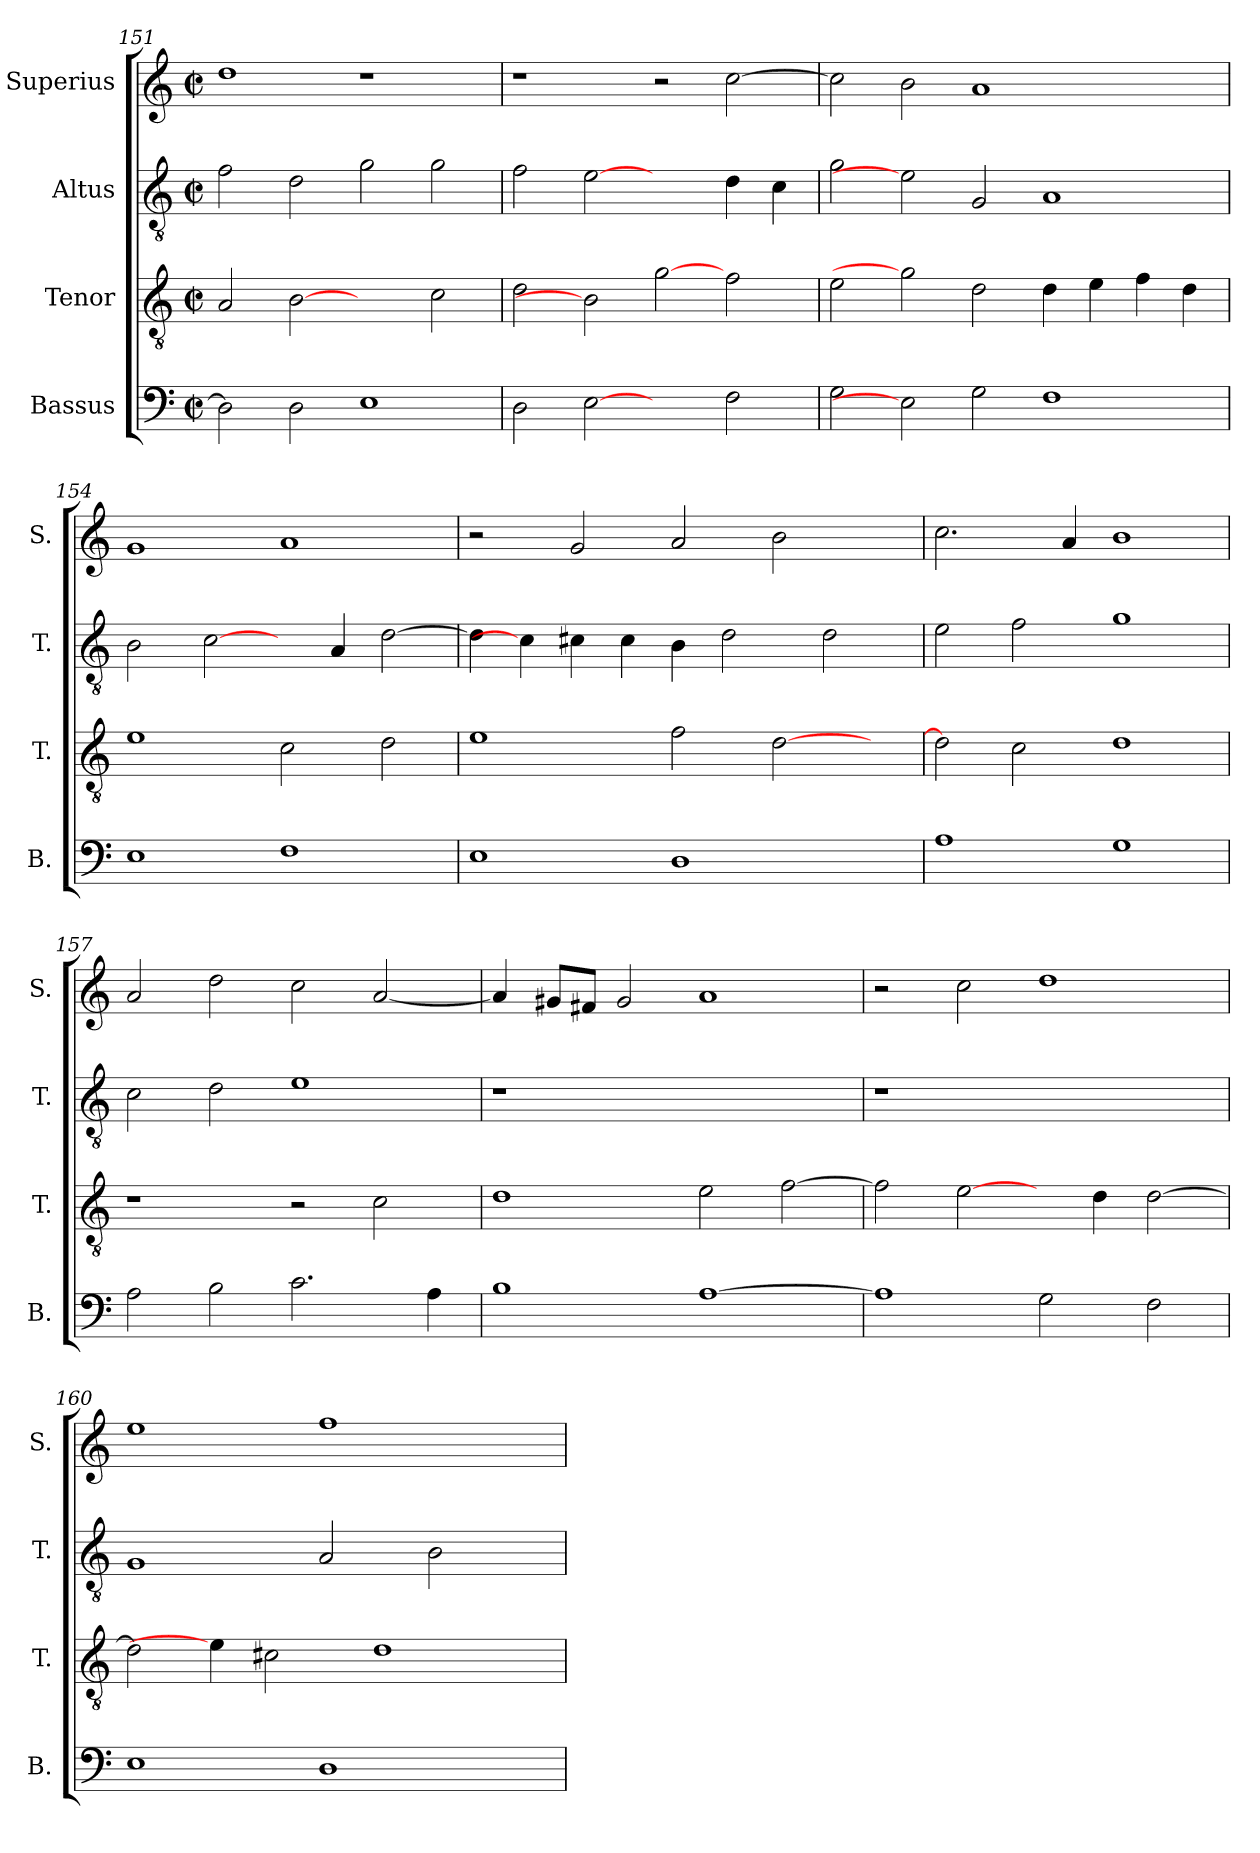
**kern	**kern	**kern	**kern
*part4	*part3	*part2	*part1
*staff4	*staff3	*staff2	*staff1
*I"Bassus	*I"Tenor	*I"Altus	*I"Superius
*I'B.	*I'T.	*I'T.	*I'S.
!!LO:PB:g=z
*clefF4	*clefGv2	*clefGv2	*clefG2
*	*ITrd7c12	*ITrd7c12	*
*k[]	*k[]	*k[]	*k[]
*C:	*C:	*C:	*C:
*M2/2	*M2/2	*M2/2	*M2/2
*met(c|)	*met(c|)	*met(c|)	*met(c|)
=151	=151	=151	=151
2Di\]	2AAi/	2Fi\	1ddi
2Di\	[2BBi	2Di\	.
1Ei	2ryy	2Gi\	1r
.	2Ci\	2Gi\	.
=152	=152	=152	=152
2Di\	2Di\	2Fi\	1r
[2Ei	2BBi]	[2Ei	.
2ryy	[2Gi	2ryy	2r
2Fi\	2Fi\	4Di\	[>2cci\
.	.	4Ci\	.
=153	=153	=153	=153
2Gi\	2Ei\	2Gi\	2cci\]
2Ei]	2Gi]	2Ei]	2bi\
2Gi\	2Di\	2GGi/	1ai
1Fi	4Di\	1AAi	.
.	4Ei\	.	.
.	4Fi\	.	2ryy
.	4Di\	.	.
=154	=154	=154	=154
1Ei	1Ei	2BBi\	1gi
.	.	[2Ci\	.
1Fi	2Ci\	4ryy	1ai
.	.	4AAi/	.
.	2Di\	[>2Di\	.
=155	=155	=155	=155
1Ei	1Ei	4Di\]	2r
.	.	4Ci\]	.
.	.	4C#Xi\	2gi/
.	.	4C#i\	.
1Di	2Fi\	4BBi\	2ai/
.	.	2Di\	.
.	[>2Di\	.	2bi\
.	.	2Di\	.
4ryy	4ryy	.	4ryy
!!LO:LB:g=z
=156	=156	=156	=156
1Ai	2Di\]	2Ei\	2.cci\
.	2Ci\	2Fi\	.
.	.	.	4ai/
1Gi	1Di	1Gi	1bi
=157	=157	=157	=157
2Ai\	1r	2Ci\	2ai/
2Bi\	.	2Di\	2ddi\
2.ci\	2r	1Ei	2cci\
.	2Ci\	.	[<2ai/
4Ai\	.	.	.
=158	=158	=158	=158
!	!	!LO:N:vis=1	!
1Bi	1Di	1r	4ai/]
.	.	.	8g#Xi/L
.	.	.	8f#Xi/J
.	.	.	2g#i/
[>1Ai	2Ei\	1ryy	1ai
.	[>2Fi\	.	.
=159	=159	=159	=159
!	!	!LO:N:vis=1	!
1Ai]	2Fi\]	1r	2r
.	[2Ei\	.	2cci\
2Gi\	4ryy	1ryy	1ddi
.	4Di\	.	.
2Fi\	[>2Di\	.	.
=160	=160	=160	=160
1Ei	2Di\]	1GGi	1eei
.	4Ei\]	.	.
.	2C#Xi\	.	.
1Di	.	2AAi/	1ffi
.	1Di	.	.
.	.	2BBi\	.
4ryy	.	4ryy	4ryy
=	=	=	=
*-	*-	*-	*-
